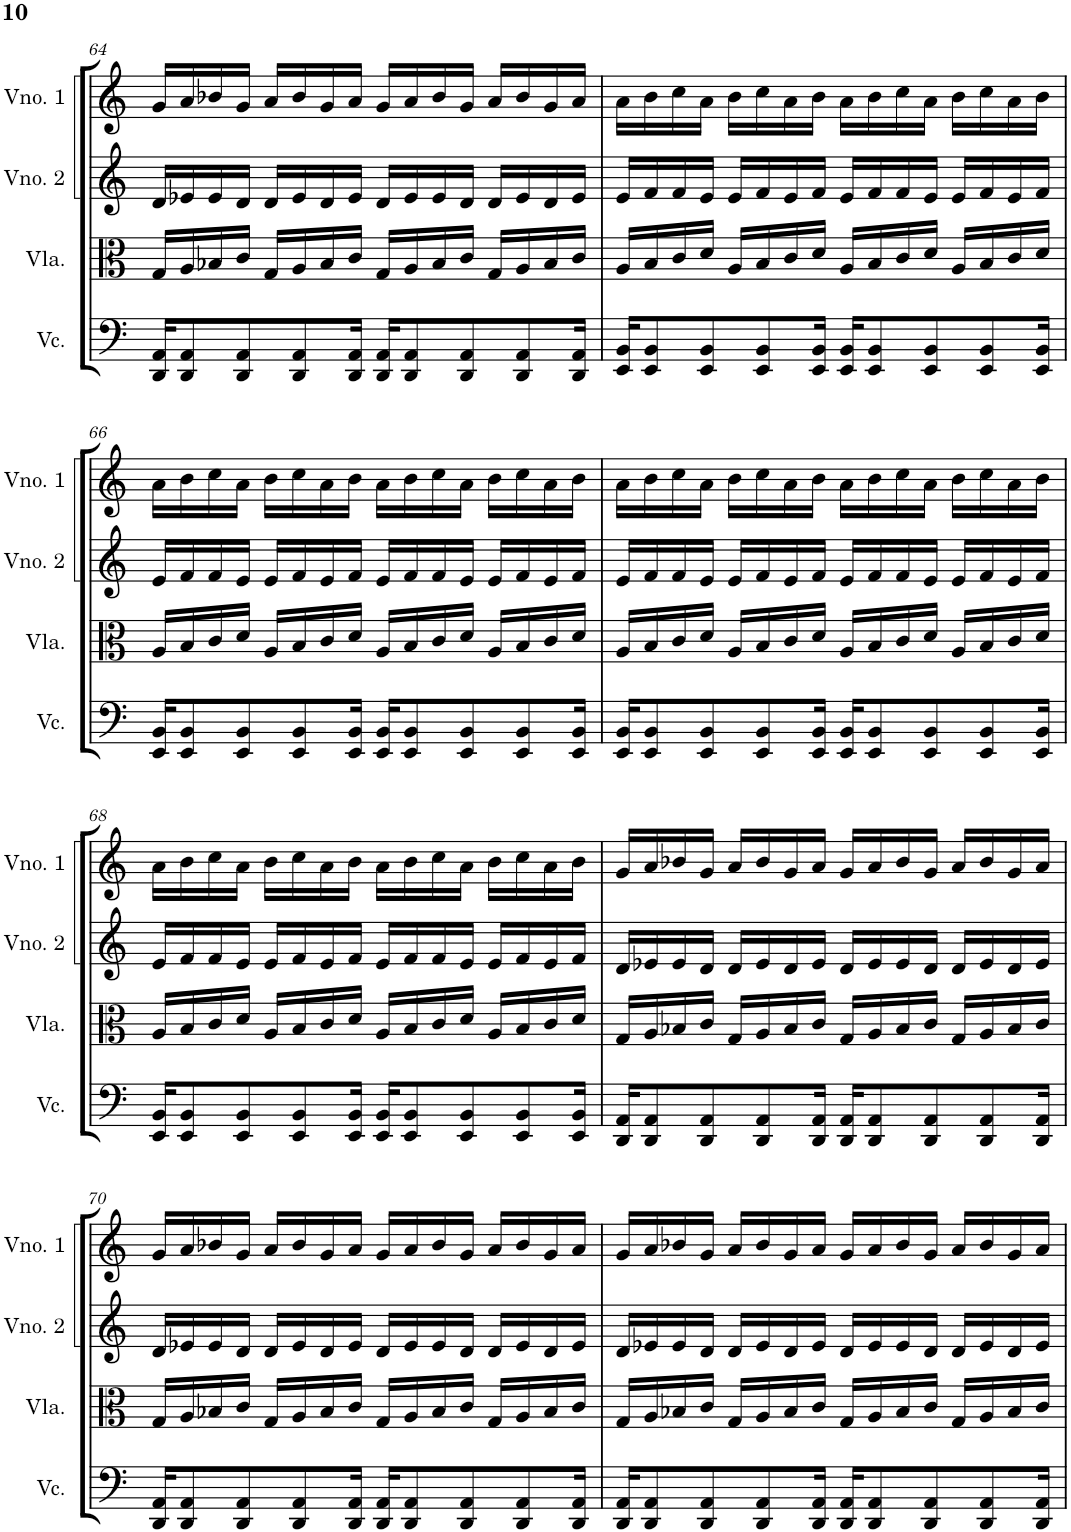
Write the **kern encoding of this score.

**kern	**kern	**kern	**kern
*part4	*part3	*part2	*part1
*staff4	*staff3	*staff2	*staff1
*I"Violoncelo	*I"Viola	*I"Violino 2	*I"Violino 1
*I'Vc.	*I'Vla.	*I'Vno. 2	*I'Vno. 1
!!LO:PB:g=z
*clefF4	*clefC3	*clefG2	*clefG2
*k[]	*k[]	*k[]	*k[]
*M4/4	*M4/4	*M4/4	*M4/4
=64	=64	=64	=64
16DD/ 16AA/KL	16G/LL	16d/LL	16g/LL
8DD/ 8AA/	16A/	16e-X/	16a/
.	16B-X/	16e-/	16b-X/
8DD/ 8AA/	16c/JJ	16d/JJ	16g/JJ
.	16G/LL	16d/LL	16a/LL
8DD/ 8AA/	16A/	16e-/	16b-/
.	16B-/	16d/	16g/
16DD/ 16AA/Jk	16c/JJ	16e-/JJ	16a/JJ
16DD/ 16AA/KL	16G/LL	16d/LL	16g/LL
8DD/ 8AA/	16A/	16e-/	16a/
.	16B-/	16e-/	16b-/
8DD/ 8AA/	16c/JJ	16d/JJ	16g/JJ
.	16G/LL	16d/LL	16a/LL
8DD/ 8AA/	16A/	16e-/	16b-/
.	16B-/	16d/	16g/
16DD/ 16AA/Jk	16c/JJ	16e-/JJ	16a/JJ
=65	=65	=65	=65
16EE/ 16BB/KL	16A/LL	16e/LL	16a\LL
8EE/ 8BB/	16B/	16f/	16b\
.	16c/	16f/	16cc\
8EE/ 8BB/	16d/JJ	16e/JJ	16a\JJ
.	16A/LL	16e/LL	16b\LL
8EE/ 8BB/	16B/	16f/	16cc\
.	16c/	16e/	16a\
16EE/ 16BB/Jk	16d/JJ	16f/JJ	16b\JJ
16EE/ 16BB/KL	16A/LL	16e/LL	16a\LL
8EE/ 8BB/	16B/	16f/	16b\
.	16c/	16f/	16cc\
8EE/ 8BB/	16d/JJ	16e/JJ	16a\JJ
.	16A/LL	16e/LL	16b\LL
8EE/ 8BB/	16B/	16f/	16cc\
.	16c/	16e/	16a\
16EE/ 16BB/Jk	16d/JJ	16f/JJ	16b\JJ
!!LO:LB:g=z
=66	=66	=66	=66
16EE/ 16BB/KL	16A/LL	16e/LL	16a\LL
8EE/ 8BB/	16B/	16f/	16b\
.	16c/	16f/	16cc\
8EE/ 8BB/	16d/JJ	16e/JJ	16a\JJ
.	16A/LL	16e/LL	16b\LL
8EE/ 8BB/	16B/	16f/	16cc\
.	16c/	16e/	16a\
16EE/ 16BB/Jk	16d/JJ	16f/JJ	16b\JJ
16EE/ 16BB/KL	16A/LL	16e/LL	16a\LL
8EE/ 8BB/	16B/	16f/	16b\
.	16c/	16f/	16cc\
8EE/ 8BB/	16d/JJ	16e/JJ	16a\JJ
.	16A/LL	16e/LL	16b\LL
8EE/ 8BB/	16B/	16f/	16cc\
.	16c/	16e/	16a\
16EE/ 16BB/Jk	16d/JJ	16f/JJ	16b\JJ
=67	=67	=67	=67
16EE/ 16BB/KL	16A/LL	16e/LL	16a\LL
8EE/ 8BB/	16B/	16f/	16b\
.	16c/	16f/	16cc\
8EE/ 8BB/	16d/JJ	16e/JJ	16a\JJ
.	16A/LL	16e/LL	16b\LL
8EE/ 8BB/	16B/	16f/	16cc\
.	16c/	16e/	16a\
16EE/ 16BB/Jk	16d/JJ	16f/JJ	16b\JJ
16EE/ 16BB/KL	16A/LL	16e/LL	16a\LL
8EE/ 8BB/	16B/	16f/	16b\
.	16c/	16f/	16cc\
8EE/ 8BB/	16d/JJ	16e/JJ	16a\JJ
.	16A/LL	16e/LL	16b\LL
8EE/ 8BB/	16B/	16f/	16cc\
.	16c/	16e/	16a\
16EE/ 16BB/Jk	16d/JJ	16f/JJ	16b\JJ
!!LO:LB:g=z
=68	=68	=68	=68
16EE/ 16BB/KL	16A/LL	16e/LL	16a\LL
8EE/ 8BB/	16B/	16f/	16b\
.	16c/	16f/	16cc\
8EE/ 8BB/	16d/JJ	16e/JJ	16a\JJ
.	16A/LL	16e/LL	16b\LL
8EE/ 8BB/	16B/	16f/	16cc\
.	16c/	16e/	16a\
16EE/ 16BB/Jk	16d/JJ	16f/JJ	16b\JJ
16EE/ 16BB/KL	16A/LL	16e/LL	16a\LL
8EE/ 8BB/	16B/	16f/	16b\
.	16c/	16f/	16cc\
8EE/ 8BB/	16d/JJ	16e/JJ	16a\JJ
.	16A/LL	16e/LL	16b\LL
8EE/ 8BB/	16B/	16f/	16cc\
.	16c/	16e/	16a\
16EE/ 16BB/Jk	16d/JJ	16f/JJ	16b\JJ
=69	=69	=69	=69
16DD/ 16AA/KL	16G/LL	16d/LL	16g/LL
8DD/ 8AA/	16A/	16e-X/	16a/
.	16B-X/	16e-/	16b-X/
8DD/ 8AA/	16c/JJ	16d/JJ	16g/JJ
.	16G/LL	16d/LL	16a/LL
8DD/ 8AA/	16A/	16e-/	16b-/
.	16B-/	16d/	16g/
16DD/ 16AA/Jk	16c/JJ	16e-/JJ	16a/JJ
16DD/ 16AA/KL	16G/LL	16d/LL	16g/LL
8DD/ 8AA/	16A/	16e-/	16a/
.	16B-/	16e-/	16b-/
8DD/ 8AA/	16c/JJ	16d/JJ	16g/JJ
.	16G/LL	16d/LL	16a/LL
8DD/ 8AA/	16A/	16e-/	16b-/
.	16B-/	16d/	16g/
16DD/ 16AA/Jk	16c/JJ	16e-/JJ	16a/JJ
!!LO:LB:g=z
=70	=70	=70	=70
16DD/ 16AA/KL	16G/LL	16d/LL	16g/LL
8DD/ 8AA/	16A/	16e-X/	16a/
.	16B-X/	16e-/	16b-X/
8DD/ 8AA/	16c/JJ	16d/JJ	16g/JJ
.	16G/LL	16d/LL	16a/LL
8DD/ 8AA/	16A/	16e-/	16b-/
.	16B-/	16d/	16g/
16DD/ 16AA/Jk	16c/JJ	16e-/JJ	16a/JJ
16DD/ 16AA/KL	16G/LL	16d/LL	16g/LL
8DD/ 8AA/	16A/	16e-/	16a/
.	16B-/	16e-/	16b-/
8DD/ 8AA/	16c/JJ	16d/JJ	16g/JJ
.	16G/LL	16d/LL	16a/LL
8DD/ 8AA/	16A/	16e-/	16b-/
.	16B-/	16d/	16g/
16DD/ 16AA/Jk	16c/JJ	16e-/JJ	16a/JJ
=71	=71	=71	=71
16DD/ 16AA/KL	16G/LL	16d/LL	16g/LL
8DD/ 8AA/	16A/	16e-X/	16a/
.	16B-X/	16e-/	16b-X/
8DD/ 8AA/	16c/JJ	16d/JJ	16g/JJ
.	16G/LL	16d/LL	16a/LL
8DD/ 8AA/	16A/	16e-/	16b-/
.	16B-/	16d/	16g/
16DD/ 16AA/Jk	16c/JJ	16e-/JJ	16a/JJ
16DD/ 16AA/KL	16G/LL	16d/LL	16g/LL
8DD/ 8AA/	16A/	16e-/	16a/
.	16B-/	16e-/	16b-/
8DD/ 8AA/	16c/JJ	16d/JJ	16g/JJ
.	16G/LL	16d/LL	16a/LL
8DD/ 8AA/	16A/	16e-/	16b-/
.	16B-/	16d/	16g/
16DD/ 16AA/Jk	16c/JJ	16e-/JJ	16a/JJ
=	=	=	=
*-	*-	*-	*-
